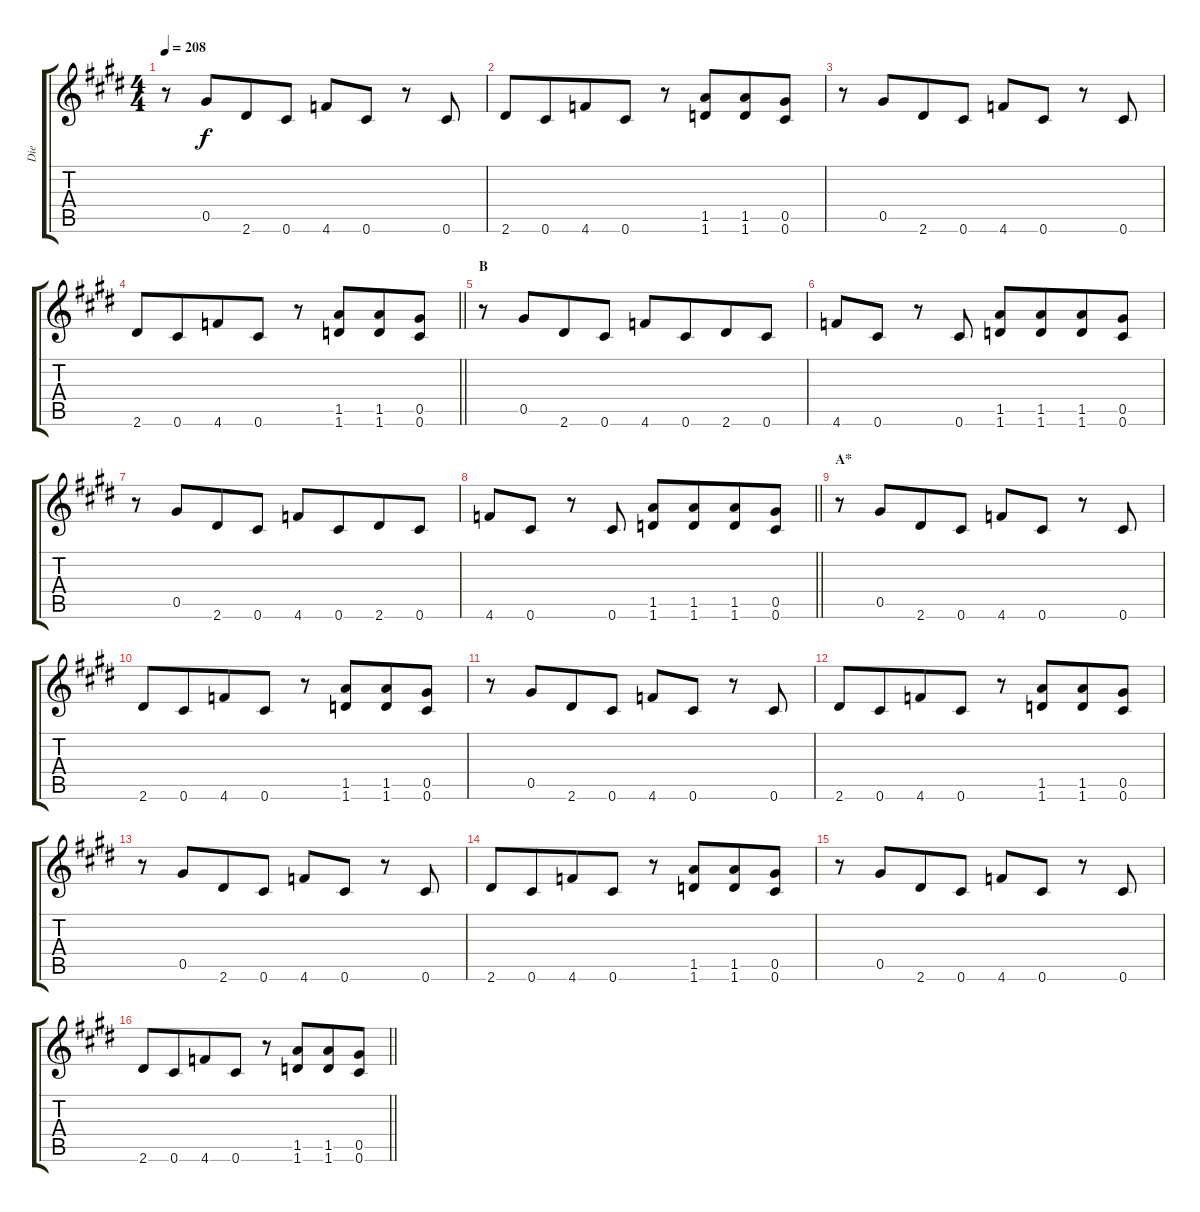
\track ("Die" "Die") {instrument distortionguitar}
\staff {score tabs}
\tuning (Eb4 Bb3 Gb3 Db3 Ab2 Db2) {hide}
\ts (4 4)
\tempo 208
\clef g2
\ks c#minor
r.8{ot 8vb dy f} 0.5.8{ot 8vb beam merge} 2.6.8{ot 8vb} 0.6.8{ot 8vb} 4.6.8{ot 8vb} 0.6.8{ot 8vb} r.8{ot 8vb} 0.6.8{ot 8vb} |
2.6.8{ot 8vb} 0.6.8{ot 8vb beam merge} 4.6.8{ot 8vb} 0.6.8{ot 8vb} r.8{ot 8vb} (1.5 1.6).8{ot 8vb beam merge} (1.5 1.6).8{ot 8vb} (0.5 0.6).8{ot 8vb} |
r.8{ot 8vb} 0.5.8{ot 8vb beam merge} 2.6.8{ot 8vb} 0.6.8{ot 8vb} 4.6.8{ot 8vb} 0.6.8{ot 8vb} r.8{ot 8vb} 0.6.8{ot 8vb} |
\barLineRight lightlight
2.6.8{ot 8vb} 0.6.8{ot 8vb beam merge} 4.6.8{ot 8vb} 0.6.8{ot 8vb} r.8{ot 8vb} (1.5 1.6).8{ot 8vb beam merge} (1.5 1.6).8{ot 8vb} (0.5 0.6).8{ot 8vb} |
\section ("" "B")
r.8{ot 8vb} 0.5.8{ot 8vb beam merge} 2.6.8{ot 8vb} 0.6.8{ot 8vb} 4.6.8{ot 8vb} 0.6.8{ot 8vb beam merge} 2.6.8{ot 8vb} 0.6.8{ot 8vb} |
4.6.8{ot 8vb} 0.6.8{ot 8vb} r.8{ot 8vb} 0.6.8{ot 8vb} (1.5 1.6).8{ot 8vb} (1.5 1.6).8{ot 8vb beam merge} (1.5 1.6).8{ot 8vb} (0.5 0.6).8{ot 8vb} |
r.8{ot 8vb} 0.5.8{ot 8vb beam merge} 2.6.8{ot 8vb} 0.6.8{ot 8vb} 4.6.8{ot 8vb} 0.6.8{ot 8vb beam merge} 2.6.8{ot 8vb} 0.6.8{ot 8vb} |
\barLineRight lightlight
4.6.8{ot 8vb} 0.6.8{ot 8vb} r.8{ot 8vb} 0.6.8{ot 8vb} (1.5 1.6).8{ot 8vb} (1.5 1.6).8{ot 8vb beam merge} (1.5 1.6).8{ot 8vb} (0.5 0.6).8{ot 8vb} |
\section ("" "A*")
r.8{ot 8vb} 0.5.8{ot 8vb beam merge} 2.6.8{ot 8vb} 0.6.8{ot 8vb} 4.6.8{ot 8vb} 0.6.8{ot 8vb} r.8{ot 8vb} 0.6.8{ot 8vb} |
2.6.8{ot 8vb} 0.6.8{ot 8vb beam merge} 4.6.8{ot 8vb} 0.6.8{ot 8vb} r.8{ot 8vb} (1.5 1.6).8{ot 8vb beam merge} (1.5 1.6).8{ot 8vb} (0.5 0.6).8{ot 8vb} |
r.8{ot 8vb} 0.5.8{ot 8vb beam merge} 2.6.8{ot 8vb} 0.6.8{ot 8vb} 4.6.8{ot 8vb} 0.6.8{ot 8vb} r.8{ot 8vb} 0.6.8{ot 8vb} |
2.6.8{ot 8vb} 0.6.8{ot 8vb beam merge} 4.6.8{ot 8vb} 0.6.8{ot 8vb} r.8{ot 8vb} (1.5 1.6).8{ot 8vb beam merge} (1.5 1.6).8{ot 8vb} (0.5 0.6).8{ot 8vb} |
r.8{ot 8vb} 0.5.8{ot 8vb beam merge} 2.6.8{ot 8vb} 0.6.8{ot 8vb} 4.6.8{ot 8vb} 0.6.8{ot 8vb} r.8{ot 8vb} 0.6.8{ot 8vb} |
2.6.8{ot 8vb} 0.6.8{ot 8vb beam merge} 4.6.8{ot 8vb} 0.6.8{ot 8vb} r.8{ot 8vb} (1.5 1.6).8{ot 8vb beam merge} (1.5 1.6).8{ot 8vb} (0.5 0.6).8{ot 8vb} |
r.8{ot 8vb} 0.5.8{ot 8vb beam merge} 2.6.8{ot 8vb} 0.6.8{ot 8vb} 4.6.8{ot 8vb} 0.6.8{ot 8vb} r.8{ot 8vb} 0.6.8{ot 8vb} |
\barLineRight lightlight
2.6.8{ot 8vb} 0.6.8{ot 8vb beam merge} 4.6.8{ot 8vb} 0.6.8{ot 8vb} r.8{ot 8vb} (1.5 1.6).8{ot 8vb beam merge} (1.5 1.6).8{ot 8vb} (0.5 0.6).8{ot 8vb}
